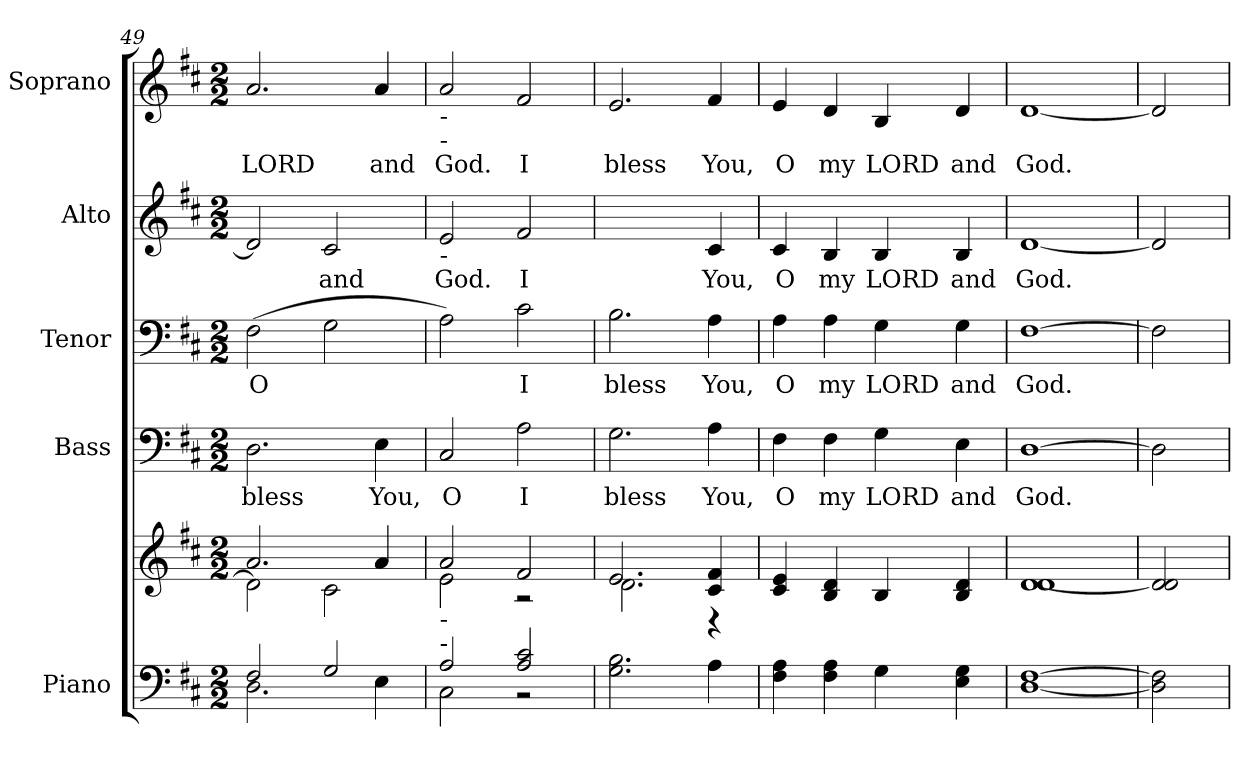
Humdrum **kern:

**kern	**kern	**kern	**text	**kern	**text	**kern	**text	**kern	**text
*part5	*part5	*part4	*part4	*part3	*part3	*part2	*part2	*part1	*part1
*staff6	*staff5	*staff4	*staff4	*staff3	*staff3	*staff2	*staff2	*staff1	*staff1
*I"Piano	*	*I"Bass	*	*I"Tenor	*	*I"Alto	*	*I"Soprano	*
*I'Pno.	*	*I'B.	*	*I'T.	*	*I'A.	*	*I'S.	*
*clefF4	*clefG2	*clefF4	*	*clefF4	*	*clefG2	*	*clefG2	*
*k[f#c#]	*k[f#c#]	*k[f#c#]	*	*k[f#c#]	*	*k[f#c#]	*	*k[f#c#]	*
*D:	*D:	*D:	*	*D:	*	*D:	*	*D:	*
*M2/2	*M2/2	*M2/2	*	*M2/2	*	*M2/2	*	*M2/2	*
=49	=49	=49	=49	=49	=49	=49	=49	=49	=49
*^	*^	*	*	*	*	*	*	*	*
!	!	!	!	!	!LO:LY:b:color=#000000	!	!	!	!	!	!
!	!	!	!	!	!	!	!LO:LY:b:color=#000000	!	!	!	!
!	!	!	!	!	!	!	!	!	!	!	!LO:LY:b:color=#000000
2F#i/	2.Di\	2.ai/	2di\]	2.Di\	bless	(2F#i\	O	2di/]	.	2.ai/	LORD
!	!	!	!	!	!	!	!	!	!LO:LY:b:color=#000000	!	!
2Gi/	.	.	2c#i\	.	.	2Gi\	.	2c#i/	and	.	.
!	!	!	!	!	!LO:LY:b:color=#000000	!	!	!	!	!	!
!	!	!	!	!	!	!	!	!	!	!	!LO:LY:b:color=#000000
.	4Ei\	4ai/	.	4Ei\	You,	.	.	.	.	4ai/	and
=50	=50	=50	=50	=50	=50	=50	=50	=50	=50	=50	=50
!	!	!	!	!	!LO:LY:b:color=#000000	!	!	!	!	!	!
!	!	!	!	!	!	!	!	!	!LO:LY:b:color=#000000	!	!
!	!	!	!	!	!	!	!	!	!	!LO:TX:b:t=-	!
!	!	!	!	!	!	!	!	!	!	!LO:TX:b:t=-	!
!	!	!	!	!	!	!	!	!LO:TX:b:t=-	!	!	!
!	!	!LO:TX:b:t=-	!	!	!	!	!	!	!	!	!
!LO:TX:a:t=-	!	!	!	!	!	!	!	!	!	!	!
!	!	!	!	!	!	!	!	!	!	!	!LO:LY:b:color=#000000
2Ai/	2C#i\	2ai/	2ei\	2C#i/	O	2Ai\)	.	2ei/	God.	2ai/	God.
!	!	!	!	!	!LO:LY:b:color=#000000	!	!	!	!	!	!
!	!	!	!	!	!	!	!LO:LY:b:color=#000000	!	!	!	!
!	!	!	!	!	!	!	!	!	!LO:LY:b:color=#000000	!	!
!	!	!	!	!	!	!	!	!	!	!	!LO:LY:b:color=#000000
2Ai/ 2c#i	2r	2f#i/	2r	2Ai\	I	2c#i\	I	2f#i/	I	2f#i/	I
*v	*v	*	*	*	*	*	*	*	*	*	*
=51	=51	=51	=51	=51	=51	=51	=51	=51	=51	=51
*^	*	*	*	*	*	*	*	*	*	*
!	!	!	!	!	!LO:LY:b:color=#000000	!	!	!	!	!	!
*v	*v	*	*	*	*	*	*	*	*	*	*
*^	*	*	*	*	*	*	*	*	*	*
!	!	!	!	!	!	!	!LO:LY:b:color=#000000	!	!	!	!
*v	*v	*	*	*	*	*	*	*	*	*	*
*^	*	*	*	*	*	*	*	*	*	*
!	!	!	!	!	!	!	!	!	!LO:LY:b:color=#000000	!	!
*v	*v	*	*	*	*	*	*	*	*	*	*
*^	*	*	*	*	*	*	*	*	*	*
!	!	!	!	!	!	!	!	!	!	!	!LO:LY:b:color=#000000
*v	*v	*	*	*	*	*	*	*	*	*	*
2.Gi\ 2.Bi	2.ei/	2.di\	2.Gi\	bless	2.Bi\	bless	2.di/yy	bless	2.ei/	bless
!	!	!	!	!LO:LY:b:color=#000000	!	!	!	!	!	!
!	!	!	!	!	!	!LO:LY:b:color=#000000	!	!	!	!
!	!	!	!	!	!	!	!	!LO:LY:b:color=#000000	!	!
!	!	!	!	!	!	!	!	!	!	!LO:LY:b:color=#000000
4Ai\	4c#i/ 4f#i	4r	4Ai\	You,	4Ai\	You,	4c#i/	You,	4f#i/	You,
*	*v	*v	*	*	*	*	*	*	*	*
!!LO:PB:g=z
=52	=52	=52	=52	=52	=52	=52	=52	=52	=52
*	*^	*	*	*	*	*	*	*	*
!	!	!	!	!LO:LY:b:color=#000000	!	!	!	!	!	!
*	*v	*v	*	*	*	*	*	*	*	*
*	*^	*	*	*	*	*	*	*	*
!	!	!	!	!	!	!LO:LY:b:color=#000000	!	!	!	!
*	*v	*v	*	*	*	*	*	*	*	*
*	*^	*	*	*	*	*	*	*	*
!	!	!	!	!	!	!	!	!LO:LY:b:color=#000000	!	!
*	*v	*v	*	*	*	*	*	*	*	*
*	*^	*	*	*	*	*	*	*	*
!	!	!	!	!	!	!	!	!	!	!LO:LY:b:color=#000000
*	*v	*v	*	*	*	*	*	*	*	*
4F#i\ 4Ai	4c#i/ 4ei	4F#i\	O	4Ai\	O	4c#i/	O	4ei/	O
!	!	!	!LO:LY:b:color=#000000	!	!	!	!	!	!
!	!	!	!	!	!LO:LY:b:color=#000000	!	!	!	!
!	!	!	!	!	!	!	!LO:LY:b:color=#000000	!	!
!	!	!	!	!	!	!	!	!	!LO:LY:b:color=#000000
4F#i\ 4Ai	4Bi/ 4di	4F#i\	my	4Ai\	my	4Bi/	my	4di/	my
!	!	!	!LO:LY:b:color=#000000	!	!	!	!	!	!
!	!	!	!	!	!LO:LY:b:color=#000000	!	!	!	!
!	!	!	!	!	!	!	!LO:LY:b:color=#000000	!	!
!	!	!	!	!	!	!	!	!	!LO:LY:b:color=#000000
4Gi\	4Bi/	4Gi\	LORD	4Gi\	LORD	4Bi/	LORD	4Bi/	LORD
!	!	!	!LO:LY:b:color=#000000	!	!	!	!	!	!
!	!	!	!	!	!LO:LY:b:color=#000000	!	!	!	!
!	!	!	!	!	!	!	!LO:LY:b:color=#000000	!	!
!	!	!	!	!	!	!	!	!	!LO:LY:b:color=#000000
4Ei\ 4Gi	4Bi/ 4di	4Ei\	and	4Gi\	and	4Bi/	and	4di/	and
=53	=53	=53	=53	=53	=53	=53	=53	=53	=53
!	!	!	!LO:LY:b:color=#000000	!	!	!	!	!	!
!	!	!	!	!	!LO:LY:b:color=#000000	!	!	!	!
!	!	!	!	!	!	!	!LO:LY:b:color=#000000	!	!
!	!	!	!	!	!	!	!	!	!LO:LY:b:color=#000000
[<1Di [>1F#i	[<1di 1di	[>1Di	God.	[>1F#i	God.	[<1di	God.	[<1di	God.
=54	=54	=54	=54	=54	=54	=54	=54	=54	=54
2Di\] 2F#i]	2di/] 2di	2Di\]	.	2F#i\]	.	2di/]	.	2di/]	.
=	=	=	=	=	=	=	=	=	=
*-	*-	*-	*-	*-	*-	*-	*-	*-	*-
